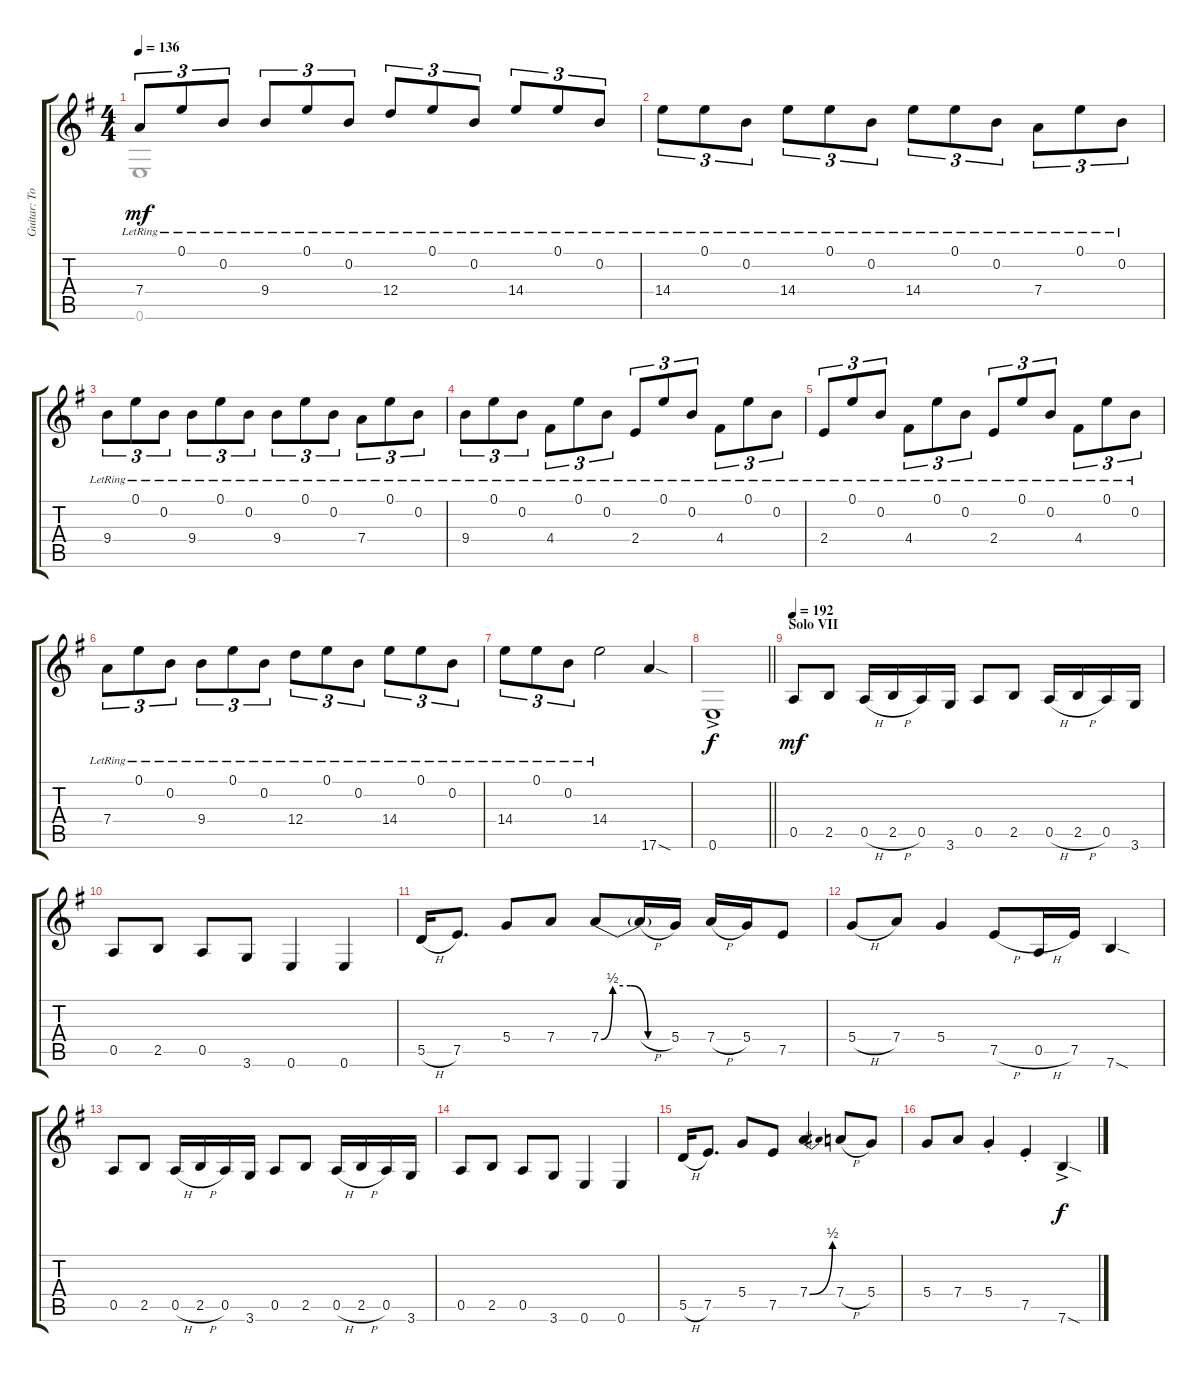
\track ("Guitar: Tony" "Guitar: To") {instrument distortionguitar}
\staff {score tabs}
\tuning (E4 B3 G3 D3 A2 E2) {hide}
\voice
\ts (4 4)
\tempo 136
\clef g2
\ks g
7.4{lr}.8{tu (3 2) dy mf} 0.1{lr}.8{tu (3 2)} 0.2{lr}.8{tu (3 2)} 9.4{lr}.8{tu (3 2)} 0.1{lr}.8{tu (3 2)} 0.2{lr}.8{tu (3 2)} 12.4{lr}.8{tu (3 2)} 0.1{lr}.8{tu (3 2)} 0.2{lr}.8{tu (3 2)} 14.4{lr}.8{tu (3 2)} 0.1{lr}.8{tu (3 2)} 0.2{lr}.8{tu (3 2)} |
14.4{lr}.8{tu (3 2)} 0.1{lr}.8{tu (3 2)} 0.2{lr}.8{tu (3 2)} 14.4{lr}.8{tu (3 2)} 0.1{lr}.8{tu (3 2)} 0.2{lr}.8{tu (3 2)} 14.4{lr}.8{tu (3 2)} 0.1{lr}.8{tu (3 2)} 0.2{lr}.8{tu (3 2)} 7.4{lr}.8{tu (3 2)} 0.1{lr}.8{tu (3 2)} 0.2{lr}.8{tu (3 2)} |
9.4{lr}.8{tu (3 2)} 0.1{lr}.8{tu (3 2)} 0.2{lr}.8{tu (3 2)} 9.4{lr}.8{tu (3 2)} 0.1{lr}.8{tu (3 2)} 0.2{lr}.8{tu (3 2)} 9.4{lr}.8{tu (3 2)} 0.1{lr}.8{tu (3 2)} 0.2{lr}.8{tu (3 2)} 7.4{lr}.8{tu (3 2)} 0.1{lr}.8{tu (3 2)} 0.2{lr}.8{tu (3 2)} |
9.4{lr}.8{tu (3 2)} 0.1{lr}.8{tu (3 2)} 0.2{lr}.8{tu (3 2)} 4.4{lr}.8{tu (3 2)} 0.1{lr}.8{tu (3 2)} 0.2{lr}.8{tu (3 2)} 2.4{lr}.8{tu (3 2)} 0.1{lr}.8{tu (3 2)} 0.2{lr}.8{tu (3 2)} 4.4{lr}.8{tu (3 2)} 0.1{lr}.8{tu (3 2)} 0.2{lr}.8{tu (3 2)} |
2.4{lr}.8{tu (3 2)} 0.1{lr}.8{tu (3 2)} 0.2{lr}.8{tu (3 2)} 4.4{lr}.8{tu (3 2)} 0.1{lr}.8{tu (3 2)} 0.2{lr}.8{tu (3 2)} 2.4{lr}.8{tu (3 2)} 0.1{lr}.8{tu (3 2)} 0.2{lr}.8{tu (3 2)} 4.4{lr}.8{tu (3 2)} 0.1{lr}.8{tu (3 2)} 0.2{lr}.8{tu (3 2)} |
7.4{lr}.8{tu (3 2) volume 13} 0.1{lr}.8{tu (3 2)} 0.2{lr}.8{tu (3 2)} 9.4{lr}.8{tu (3 2)} 0.1{lr}.8{tu (3 2)} 0.2{lr}.8{tu (3 2)} 12.4{lr}.8{tu (3 2)} 0.1{lr}.8{tu (3 2)} 0.2{lr}.8{tu (3 2)} 14.4{lr}.8{tu (3 2)} 0.1{lr}.8{tu (3 2)} 0.2{lr}.8{tu (3 2)} |
14.4{lr}.8{tu (3 2)} 0.1{lr}.8{tu (3 2)} 0.2{lr}.8{tu (3 2)} 14.4{lr}.2 17.6{sod}.4 |
\barLineRight lightlight
0.6{ac}.1{dy f} |
\section ("" "Solo VII")
\tempo 192
0.5.8{dy mf} 2.5.8 0.5{h}.16 2.5{h}.16 0.5.16 3.6.16 0.5.8 2.5.8 0.5{h}.16 2.5{h}.16 0.5.16 3.6.16 |
0.5.8 2.5.8 0.5.8 3.6.8 0.6.4 0.6.4 |
5.5{h}.16 7.5.8{d} 5.4.8 7.4.8 7.4{be (custom 0 0 10 2 25 2 40 0 60 0)}.8 7.4{h t}.16 5.4.16 7.4{h}.16 5.4.16 7.5.8 |
5.4{h}.8 7.4.8 5.4.4 7.5{h}.8 0.5{h}.16 7.5.16 7.6{sod}.4 |
0.5.8 2.5.8 0.5{h}.16 2.5{h}.16 0.5.16 3.6.16 0.5.8 2.5.8 0.5{h}.16 2.5{h}.16 0.5.16 3.6.16 |
0.5.8 2.5.8 0.5.8 3.6.8 0.6.4 0.6.4 |
5.5{h}.16 7.5.8{d} 5.4.8 7.5.8 7.4{be (bend 0 0 60 2)}.4 7.4{h}.8 5.4.8 |
5.4.8 7.4.8 5.4{st}.4 7.5{st}.4 7.6{sod ac}.4{dy f}
\voice
\clef g2
\ottava regular
\simile none
\ks g
0.6{t}.1{dy mf} |
|
|
|
|
|
|
\barLineRight lightlight
|
|
|
|
|
|
|
|
